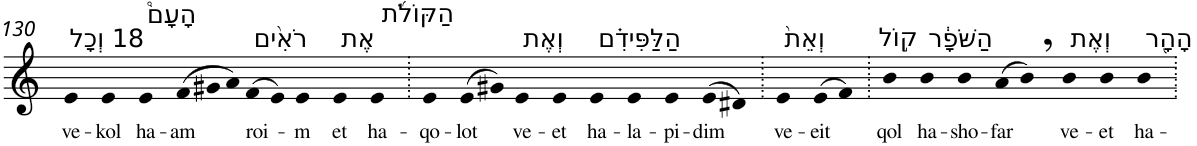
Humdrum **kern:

**kern	**text
*part1	*part1
*staff1	*staff1
*I"Piano	*
*I'Pno	*
!!LO:PB:g=z
*clefG2	*
*k[]	*
=130	=130
!LO:TX:a:t=18 וְכָל	!
!	!LO:LY:b
4e	ve-
!	!LO:LY:b
4e	-kol
!LO:TX:a:t=הָעָם֩	!
!	!LO:LY:b
4e	ha-
*Xtuplet	*
!	!LO:LY:b
(>12f	-am
12g#X	.
12a)	.
!LO:TX:a:t=רֹאִ֨ים	!
!	!LO:LY:b
(>8f	roi-
8e)	.
!	!LO:LY:b
4e	-m
!LO:TX:a:t=אֶת	!
!	!LO:LY:b
4e	et
!LO:TX:a:t=הַקּוֹלֹ֜ת	!
!	!LO:LY:b
4e	ha-
=131.	=131.
!	!LO:LY:b
4e	-qo-
!	!LO:LY:b
(>8e	-lot
8g#X)	.
!LO:TX:a:t=וְאֶת	!
!	!LO:LY:b
4e	ve-
!	!LO:LY:b
4e	-et
!LO:TX:a:t=הַלַּפִּידִ֗ם	!
!	!LO:LY:b
4e	ha-
!	!LO:LY:b
4e	-la-
!	!LO:LY:b
4e	-pi-
!	!LO:LY:b
(>8e	-dim
8d#X)	.
=132.	=132.
!LO:TX:a:t=וְאֵת֙	!
!	!LO:LY:b
4e	ve-
!	!LO:LY:b
(>8e	-eit
8f)	.
=133.	=133.
!LO:TX:a:t=ק֣וֹל	!
!	!LO:LY:b
4b	qol
!LO:TX:a:t=הַשֹּׁפָ֔ר	!
!	!LO:LY:b
4b	ha-
!	!LO:LY:b
4b	-sho-
!	!LO:LY:b
(>8a	-far
8b,)	.
!LO:TX:a:t=וְאֶת	!
!	!LO:LY:b
4b	ve-
!	!LO:LY:b
4b	-et
!LO:TX:a:t=הָהָ֖ר	!
!	!LO:LY:b
4b	ha-
=.	=.
*-	*-
